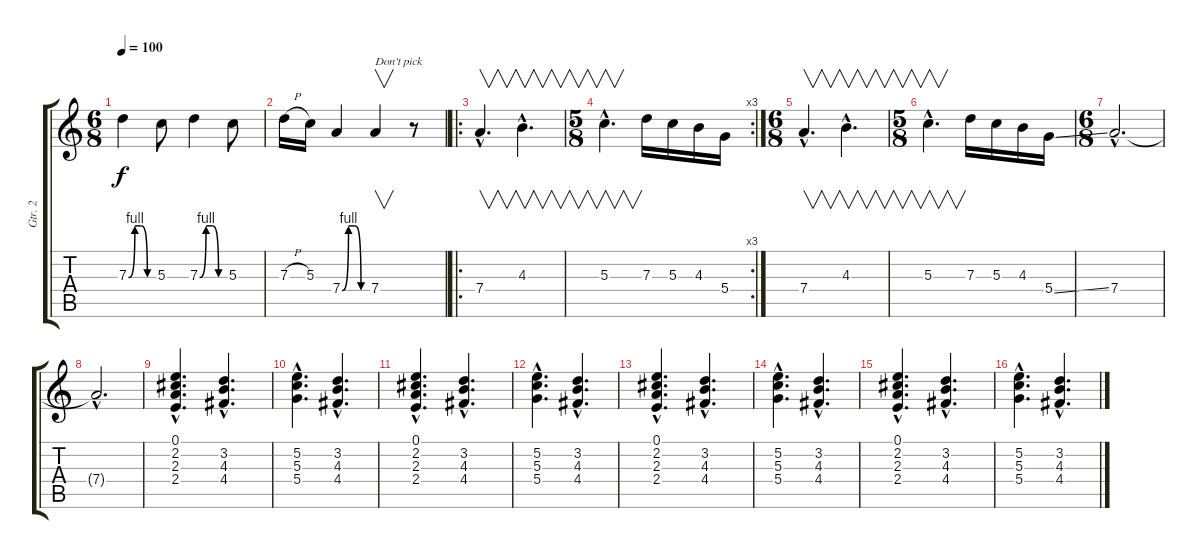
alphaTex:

\track ("Gtr. 2" "Gtr. 2") {instrument overdrivenguitar}
\staff {score tabs}
\tuning (E4 B3 G3 D3 A2 E2) {hide}
\ts (6 8)
\tempo 100
\clef g2
\ks c
7.3{be (custom 0 0 15 4 30 4 45 0 60 0)}.4{dy f} 5.3.8 7.3{be (custom 0 0 15 4 30 4 45 0 60 0)}.4 5.3.8 |
7.3{h}.16 5.3.16 7.4{be (custom 0 0 15 4 30 4 45 0 60 0)}.4 7.4.4{v txt "Don't pick"} r.8 |
\ro
7.4{hac}.4{v d} 4.3{hac}.4{v d} |
\rc 3
\ts (5 8)
5.3{hac}.4{v d} 7.3.16 5.3.16 4.3.16 5.4.16 |
\ts (6 8)
7.4{hac}.4{v d} 4.3{hac}.4{v d} |
\ts (5 8)
5.3{hac}.4{v d} 7.3.16 5.3.16 4.3.16 5.4{ss}.16 |
\ts (6 8)
7.4{hac}.2{d} |
7.4{hac t}.2{d} |
(0.1{hac} 2.2{hac} 2.3{hac} 2.4{hac}).4{d} (3.2{hac} 4.3{hac} 4.4{hac}).4{d} |
(5.2{hac} 5.3{hac} 5.4{hac}).4{d} (3.2{hac} 4.3{hac} 4.4{hac}).4{d} |
(0.1{hac} 2.2{hac} 2.3{hac} 2.4{hac}).4{d} (3.2{hac} 4.3{hac} 4.4{hac}).4{d} |
(5.2{hac} 5.3{hac} 5.4{hac}).4{d} (3.2{hac} 4.3{hac} 4.4{hac}).4{d} |
(0.1{hac} 2.2{hac} 2.3{hac} 2.4{hac}).4{d} (3.2{hac} 4.3{hac} 4.4{hac}).4{d} |
(5.2{hac} 5.3{hac} 5.4{hac}).4{d} (3.2{hac} 4.3{hac} 4.4{hac}).4{d} |
(0.1{hac} 2.2{hac} 2.3{hac} 2.4{hac}).4{d} (3.2{hac} 4.3{hac} 4.4{hac}).4{d} |
(5.2{hac} 5.3{hac} 5.4{hac}).4{d} (3.2{hac} 4.3{hac} 4.4{hac}).4{d}
